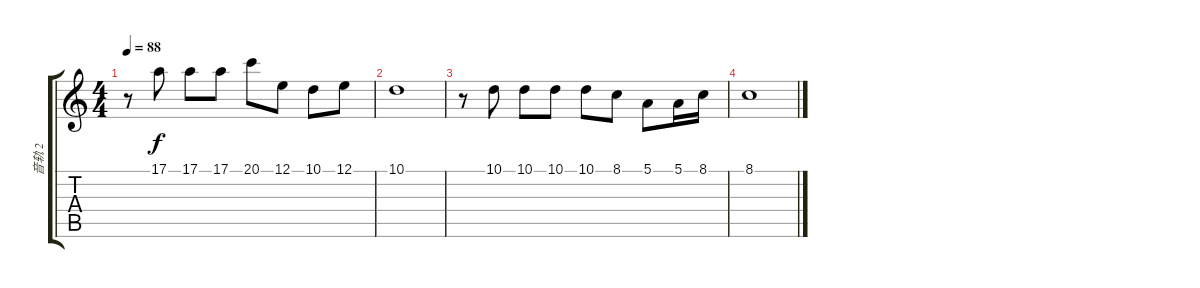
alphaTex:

\track ("音轨 2" "音轨 2") {instrument ocarina}
\staff {score tabs}
\tuning (E4 B3 G3 D3 A2 E2) {hide}
\ts (4 4)
\tempo 88
\clef g2
\ks c
r.8{dy f} 17.1.8 17.1.8 17.1.8 20.1.8 12.1.8 10.1.8 12.1.8 |
10.1.1 |
r.8 10.1.8 10.1.8 10.1.8 10.1.8 8.1.8 5.1.8 5.1.16 8.1.16 |
8.1.1
